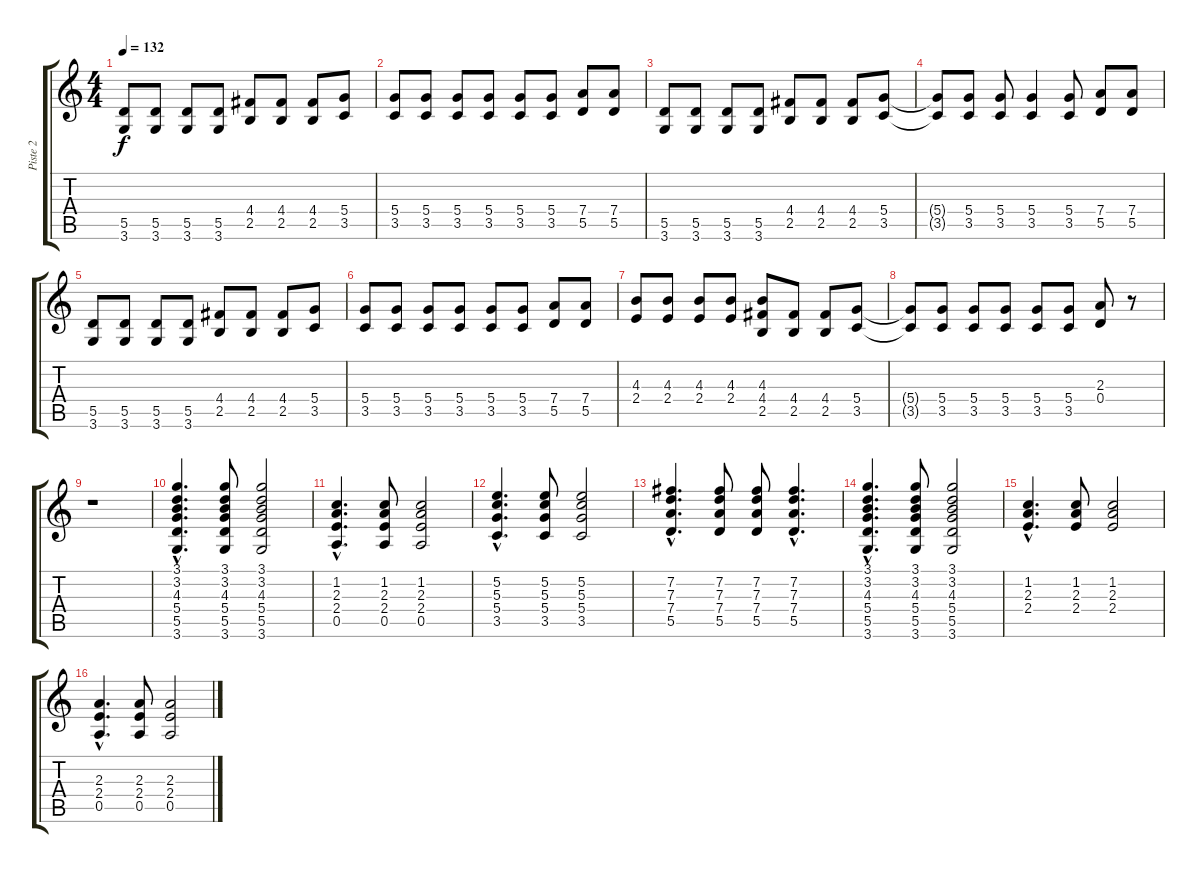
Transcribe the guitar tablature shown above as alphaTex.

\track ("Piste 2" "Piste 2") {instrument acousticguitarsteel}
\staff {score tabs}
\tuning (E4 B3 G3 D3 A2 E2) {hide}
\ts (4 4)
\tempo 132
\clef g2
\ks c
(5.5 3.6).8{dy f instrument acousticguitarsteel} (5.5 3.6).8 (5.5 3.6).8 (5.5 3.6).8 (4.4 2.5).8 (4.4 2.5).8 (4.4 2.5).8 (5.4 3.5).8 |
(5.4 3.5).8 (5.4 3.5).8 (5.4 3.5).8 (5.4 3.5).8 (5.4 3.5).8 (5.4 3.5).8 (7.4 5.5).8 (7.4 5.5).8 |
(5.5 3.6).8 (5.5 3.6).8 (5.5 3.6).8 (5.5 3.6).8 (4.4 2.5).8 (4.4 2.5).8 (4.4 2.5).8 (5.4 3.5).8 |
(5.4{t} 3.5{t}).8 (5.4 3.5).8 (5.4 3.5).8 (5.4 3.5).4 (5.4 3.5).8 (7.4 5.5).8 (7.4 5.5).8 |
(5.5 3.6).8 (5.5 3.6).8 (5.5 3.6).8 (5.5 3.6).8 (4.4 2.5).8 (4.4 2.5).8 (4.4 2.5).8 (5.4 3.5).8 |
(5.4 3.5).8 (5.4 3.5).8 (5.4 3.5).8 (5.4 3.5).8 (5.4 3.5).8 (5.4 3.5).8 (7.4 5.5).8 (7.4 5.5).8 |
(4.3 2.4).8 (4.3 2.4).8 (4.3 2.4).8 (4.3 2.4).8 (4.3 4.4 2.5).8 (4.4 2.5).8 (4.4 2.5).8 (5.4 3.5).8 |
(5.4{t} 3.5{t}).8 (5.4 3.5).8 (5.4 3.5).8 (5.4 3.5).8 (5.4 3.5).8 (5.4 3.5).8 (2.3 0.4).8 r.8 |
r.1 |
(3.1{hac} 3.2{hac} 4.3{hac} 5.4{hac} 5.5{hac} 3.6{hac}).4{d} (3.1 3.2 4.3 5.4 5.5 3.6).8 (3.1 3.2 4.3 5.4 5.5 3.6).2 |
(1.2{hac} 2.3{hac} 2.4{hac} 0.5{hac}).4{d} (1.2 2.3 2.4 0.5).8 (1.2 2.3 2.4 0.5).2 |
(5.2{hac} 5.3{hac} 5.4{hac} 3.5{hac}).4{d} (5.2 5.3 5.4 3.5).8 (5.2 5.3 5.4 3.5).2 |
(7.2{hac} 7.3{hac} 7.4{hac} 5.5{hac}).4{d} (7.2 7.3 7.4 5.5).8 (7.2 7.3 7.4 5.5).8 (7.2{hac} 7.3{hac} 7.4{hac} 5.5{hac}).4{d} |
(3.1{hac} 3.2{hac} 4.3{hac} 5.4{hac} 5.5{hac} 3.6{hac}).4{d} (3.1 3.2 4.3 5.4 5.5 3.6).8 (3.1 3.2 4.3 5.4 5.5 3.6).2 |
(1.2{hac} 2.3{hac} 2.4{hac}).4{d} (1.2 2.3 2.4).8 (1.2 2.3 2.4).2 |
(2.3{hac} 2.4{hac} 0.5{hac}).4{d} (2.3 2.4 0.5).8 (2.3 2.4 0.5).2
